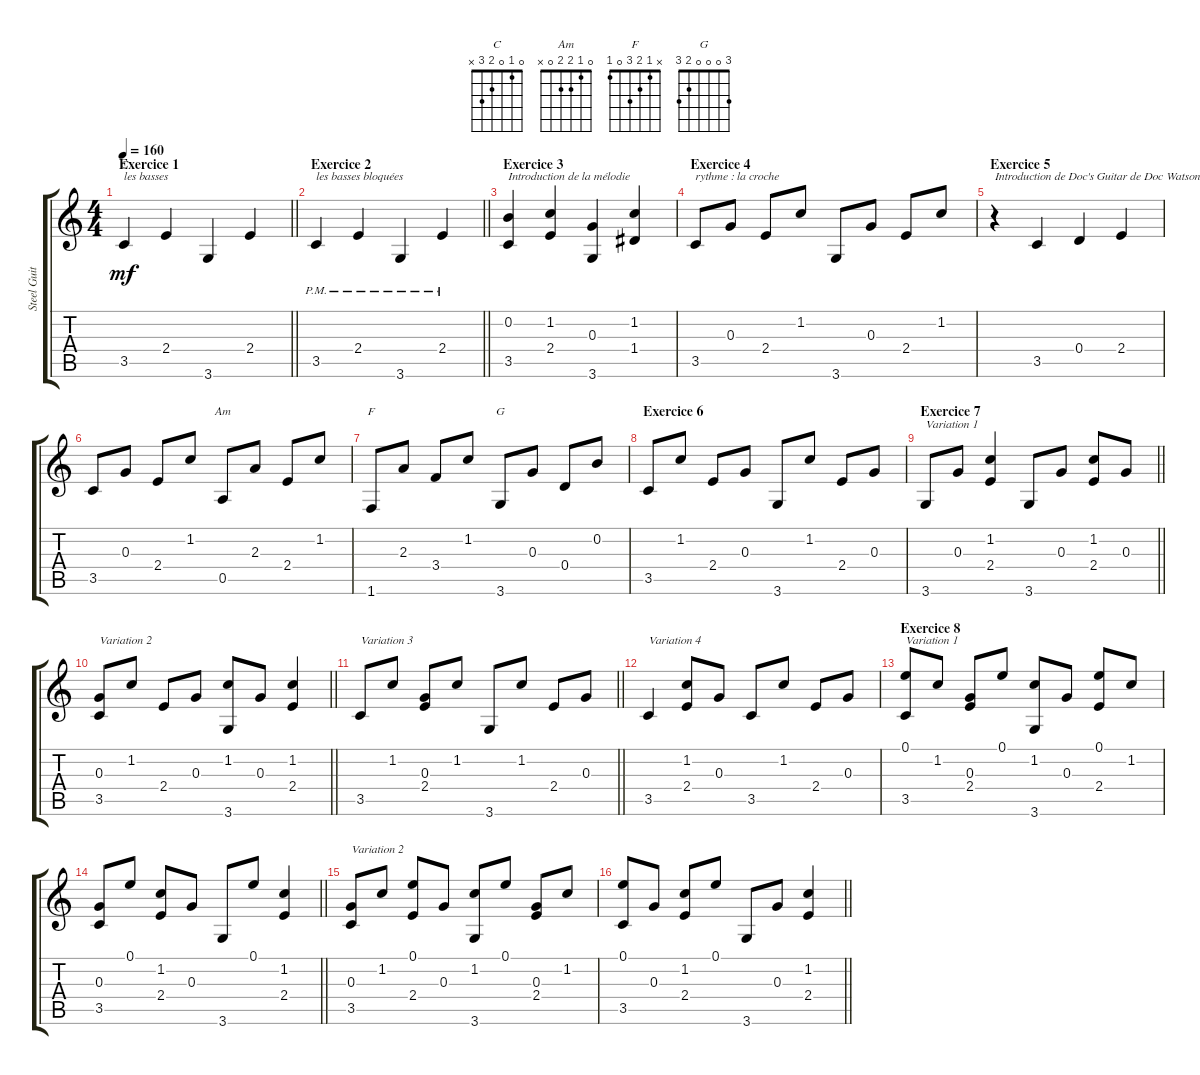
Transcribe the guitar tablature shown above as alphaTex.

\track ("Steel Guitar" "Steel Guit") {instrument acousticguitarsteel}
\staff {score tabs}
\tuning (E4 B3 G3 D3 A2 E2) {hide}
\chord ("C" 0 1 0 2 3 x)
\chord ("Am" 0 1 2 2 0 x)
\chord ("F" x 1 2 3 0 1)
\chord ("G" 3 0 0 0 2 3)
\ts (4 4)
\section ("" "Exercice 1")
\tempo 160
\clef g2
\barLineRight lightlight
\ks c
3.5.4{ch "C" txt "les basses" dy mf instrument acousticguitarsteel} 2.4.4 3.6.4 2.4.4 |
\section ("" "Exercice 2")
\barLineRight lightlight
3.5{pm}.4{txt "les basses bloquées"} 2.4{pm}.4 3.6{pm}.4 2.4{pm}.4 |
\section ("" "Exercice 3")
(0.2 3.5).4{txt "Introduction de la mélodie"} (1.2 2.4).4 (0.3 3.6).4 (1.2 1.4).4 |
\section ("" "Exercice 4")
3.5.8{txt "rythme : la croche"} 0.3.8 2.4.8 1.2.8 3.6.8 0.3.8 2.4.8 1.2.8 |
\section ("" "Exercice 5")
r.4{txt "Introduction de Doc's Guitar de Doc Watson"} 3.5.4 0.4.4 2.4.4 |
3.5.8 0.3.8 2.4.8 1.2.8 0.5.8{ch "Am"} 2.3.8 2.4.8 1.2.8 |
1.6.8{ch "F"} 2.3.8 3.4.8 1.2.8 3.6.8{ch "G"} 0.3.8 0.4.8 0.2.8 |
\section ("" "Exercice 6")
3.5.8 1.2.8 2.4.8 0.3.8 3.6.8 1.2.8 2.4.8 0.3.8 |
\section ("" "Exercice 7")
\barLineRight lightlight
3.6.8{txt "Variation 1"} 0.3.8 (1.2 2.4).4 3.6.8 0.3.8 (1.2 2.4).8 0.3.8 |
\barLineRight lightlight
(0.3 3.5).8{txt "Variation 2"} 1.2.8 2.4.8 0.3.8 (1.2 3.6).8 0.3.8 (1.2 2.4).4 |
\barLineRight lightlight
3.5.8{txt "Variation 3"} 1.2.8 (0.3 2.4).8 1.2.8 3.6.8 1.2.8 2.4.8 0.3.8 |
3.5.4{txt "Variation 4"} (1.2 2.4).8 0.3.8 3.5.8 1.2.8 2.4.8 0.3.8 |
\section ("" "Exercice 8")
(0.1 3.5).8{txt "Variation 1"} 1.2.8 (0.3 2.4).8 0.1.8 (1.2 3.6).8 0.3.8 (0.1 2.4).8 1.2.8 |
\barLineRight lightlight
(0.3 3.5).8 0.1.8 (1.2 2.4).8 0.3.8 3.6.8 0.1.8 (1.2 2.4).4 |
(0.3 3.5).8{txt "Variation 2"} 1.2.8 (0.1 2.4).8 0.3.8 (1.2 3.6).8 0.1.8 (0.3 2.4).8 1.2.8 |
\barLineRight lightlight
(0.1 3.5).8 0.3.8 (1.2 2.4).8 0.1.8 3.6.8 0.3.8 (1.2 2.4).4
